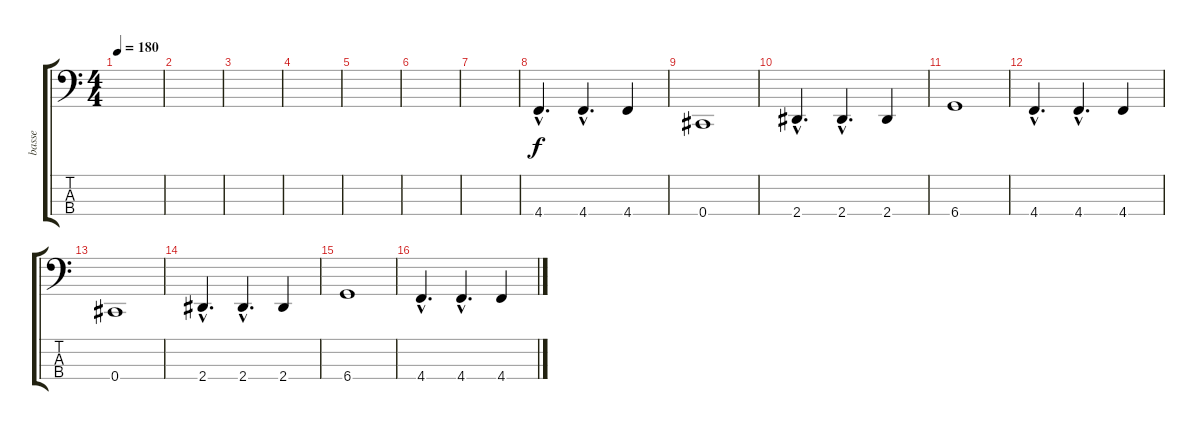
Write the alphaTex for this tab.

\track ("basse" "basse") {instrument electricbasspick}
\staff {score tabs}
\tuning (Gb2 Db2 Ab1 Db1) {hide}
\ts (4 4)
\tempo 180
\clef f4
\ks c
|
|
|
|
|
|
|
4.4{hac}.4{d volume 16} 4.4{hac}.4{d} 4.4.4 |
0.4.1 |
2.4{hac}.4{d} 2.4{hac}.4{d} 2.4.4 |
6.4.1 |
4.4{hac}.4{d} 4.4{hac}.4{d} 4.4.4 |
0.4.1 |
2.4{hac}.4{d} 2.4{hac}.4{d} 2.4.4 |
6.4.1 |
4.4{hac}.4{d} 4.4{hac}.4{d} 4.4.4
